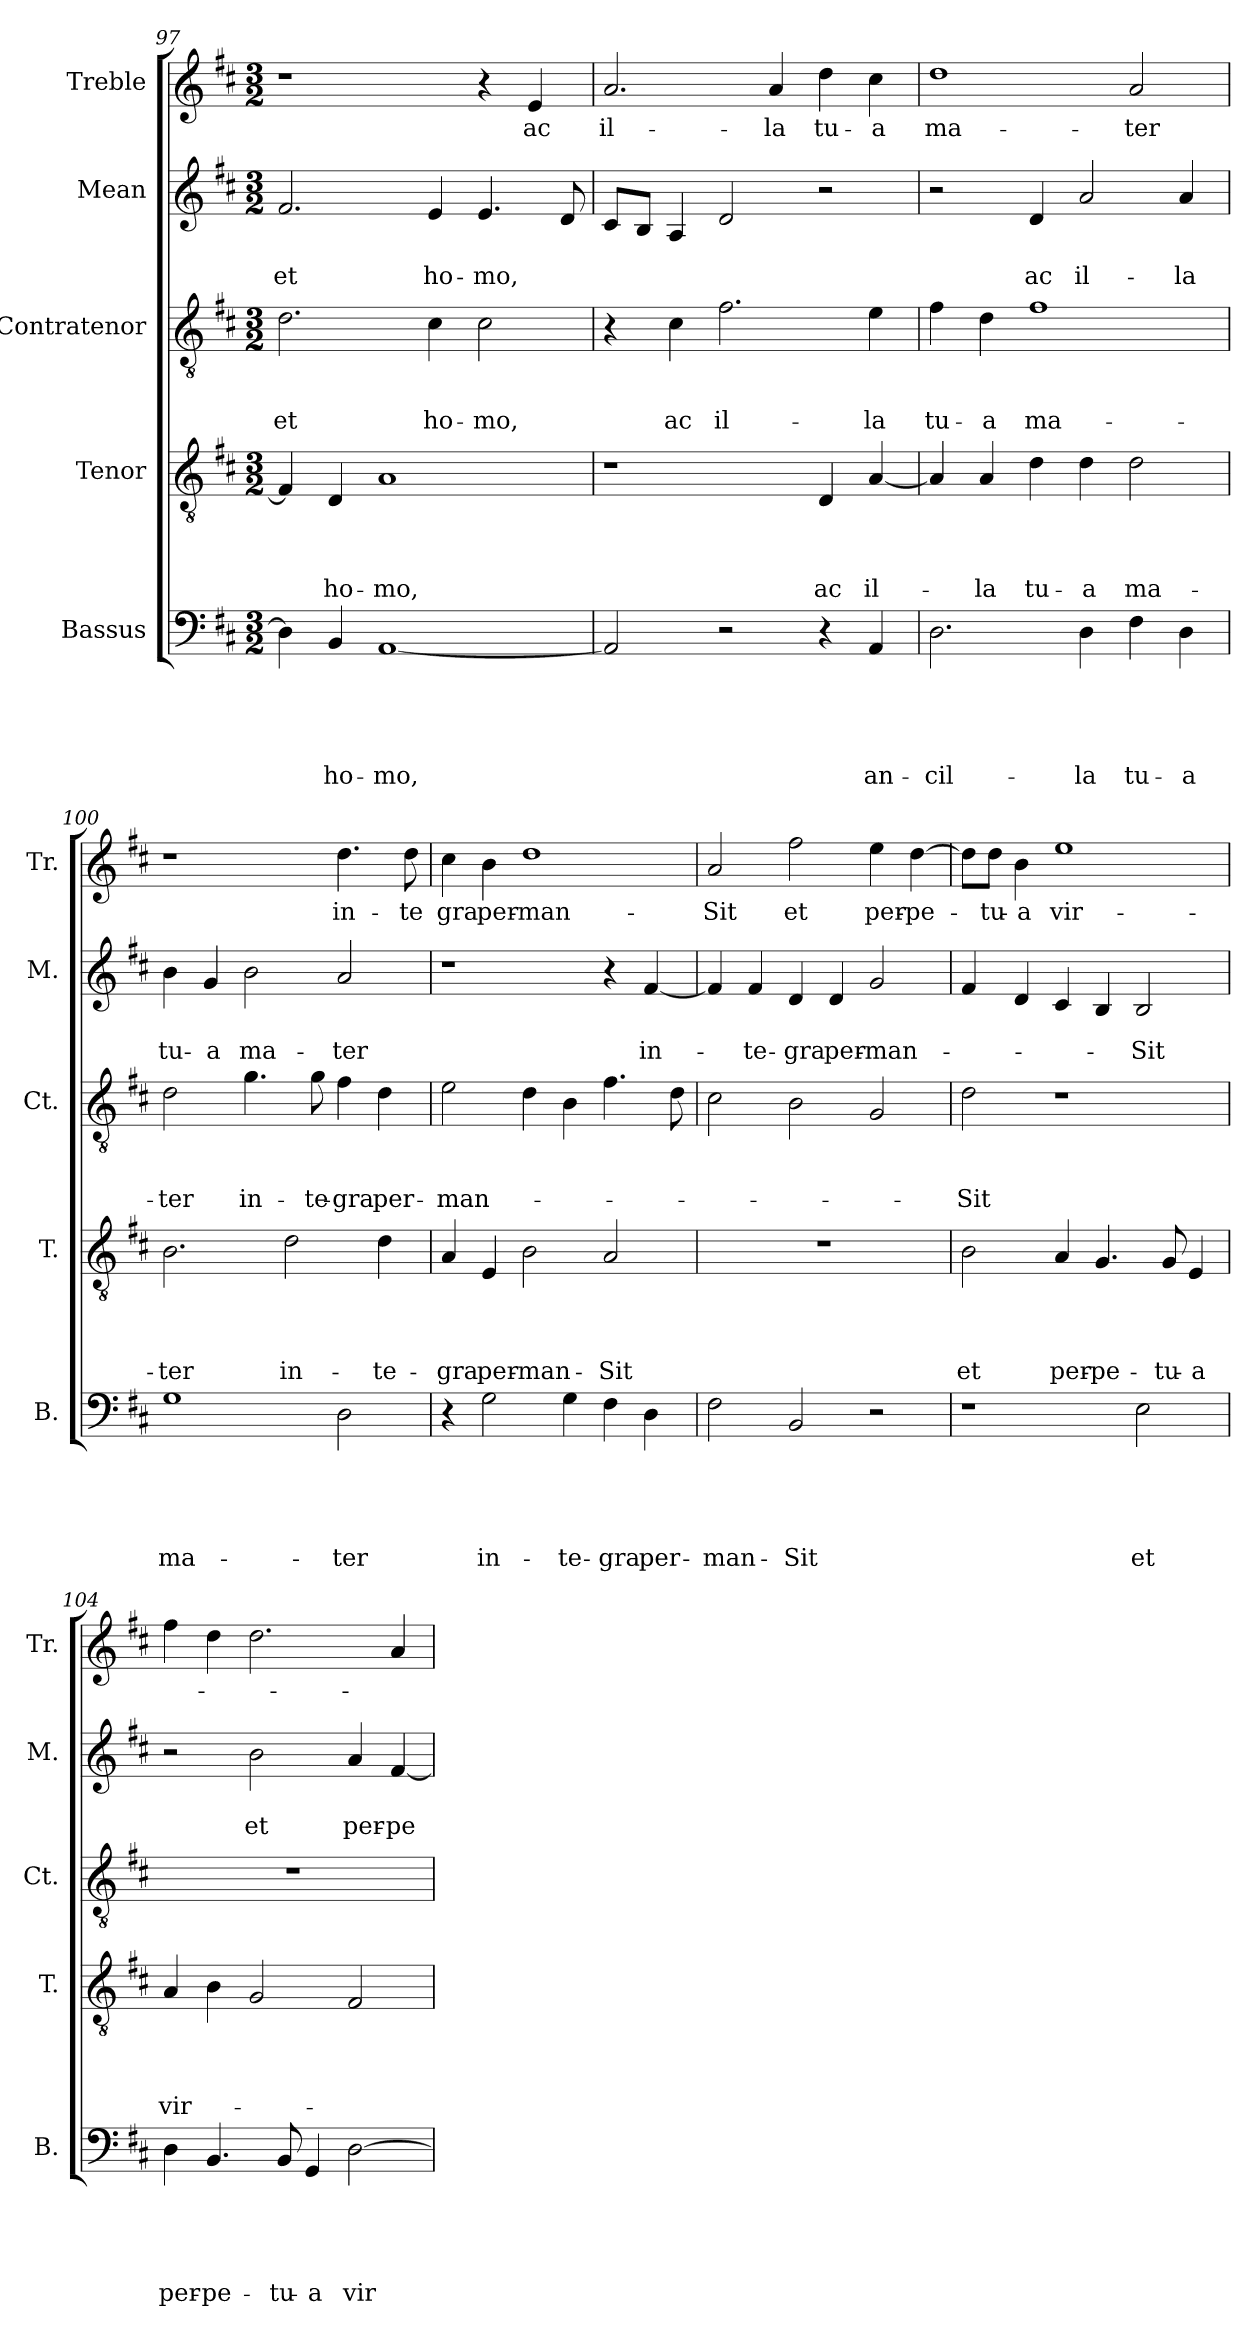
**kern	**text	**text	**text	**text	**text	**kern	**text	**text	**text	**text	**kern	**text	**text	**text	**kern	**text	**text	**kern	**text
*part5	*part5	*part5	*part5	*part5	*part5	*part4	*part4	*part4	*part4	*part4	*part3	*part3	*part3	*part3	*part2	*part2	*part2	*part1	*part1
*staff5	*staff5	*staff5	*staff5	*staff5	*staff5	*staff4	*staff4	*staff4	*staff4	*staff4	*staff3	*staff3	*staff3	*staff3	*staff2	*staff2	*staff2	*staff1	*staff1
*I"Bassus	*	*	*	*	*	*I"Tenor	*	*	*	*	*I"Contratenor	*	*	*	*I"Mean	*	*	*I"Treble	*
*I'B.	*	*	*	*	*	*I'T.	*	*	*	*	*I'Ct.	*	*	*	*I'M.	*	*	*I'Tr.	*
*clefF4	*	*	*	*	*	*clefGv2	*	*	*	*	*clefGv2	*	*	*	*clefG2	*	*	*clefG2	*
*k[f#c#]	*	*	*	*	*	*k[f#c#]	*	*	*	*	*k[f#c#]	*	*	*	*k[f#c#]	*	*	*k[f#c#]	*
*D:	*	*	*	*	*	*D:	*	*	*	*	*D:	*	*	*	*D:	*	*	*D:	*
*M3/2	*	*	*	*	*	*M3/2	*	*	*	*	*M3/2	*	*	*	*M3/2	*	*	*M3/2	*
=97	=97	=97	=97	=97	=97	=97	=97	=97	=97	=97	=97	=97	=97	=97	=97	=97	=97	=97	=97
!	!	!	!	!	!	!	!	!	!	!	!	!	!	!LO:LY:b	!	!	!LO:LY:b	!	!
4D\]	.	.	.	.	.	4F#/]	.	.	.	.	2.d\	.	.	et	2.f#/	.	et	1r	.
!	!	!	!	!	!LO:LY:b	!	!	!	!	!LO:LY:b	!	!	!	!	!	!	!	!	!
4BB/	.	.	.	.	ho-	4D/	.	.	.	ho-	.	.	.	.	.	.	.	.	.
!	!	!	!	!	!LO:LY:b	!	!	!	!	!LO:LY:b	!	!	!	!	!	!	!	!	!
[<1AA	.	.	.	.	-mo,	1A	.	.	.	-mo,	.	.	.	.	.	.	.	.	.
!	!	!	!	!	!	!	!	!	!	!	!	!	!	!LO:LY:b	!	!	!LO:LY:b	!	!
.	.	.	.	.	.	.	.	.	.	.	4c#\	.	.	ho-	4e/	.	ho-	.	.
!	!	!	!	!	!	!	!	!	!	!	!	!	!	!LO:LY:b	!	!	!LO:LY:b	!	!
.	.	.	.	.	.	.	.	.	.	.	2c#\	.	.	-mo,	4.e/	.	-mo,	4r	.
!	!	!	!	!	!	!	!	!	!	!	!	!	!	!	!	!	!	!	!LO:LY:b
.	.	.	.	.	.	.	.	.	.	.	.	.	.	.	.	.	.	4e/	ac
.	.	.	.	.	.	.	.	.	.	.	.	.	.	.	8d/	.	.	.	.
=98	=98	=98	=98	=98	=98	=98	=98	=98	=98	=98	=98	=98	=98	=98	=98	=98	=98	=98	=98
!	!	!	!	!	!	!	!	!	!	!	!	!	!	!	!	!	!	!	!LO:LY:b
2AA/]	.	.	.	.	.	1r	.	.	.	.	4r	.	.	.	8c#/L	.	.	2.a/	il-
.	.	.	.	.	.	.	.	.	.	.	.	.	.	.	8B/J	.	.	.	.
!	!	!	!	!	!	!	!	!	!	!	!	!	!	!LO:LY:b	!	!	!	!	!
.	.	.	.	.	.	.	.	.	.	.	4c#\	.	.	ac	4A/	.	.	.	.
!	!	!	!	!	!	!	!	!	!	!	!	!	!	!LO:LY:b	!	!	!	!	!
2r	.	.	.	.	.	.	.	.	.	.	2.f#\	.	.	il-	2d/	.	.	.	.
!	!	!	!	!	!	!	!	!	!	!	!	!	!	!	!	!	!	!	!LO:LY:b
.	.	.	.	.	.	.	.	.	.	.	.	.	.	.	.	.	.	4a/	-la
!	!	!	!	!	!	!	!	!	!	!LO:LY:b	!	!	!	!	!	!	!	!	!LO:LY:b
4r	.	.	.	.	.	4D/	.	.	.	ac	.	.	.	.	2r	.	.	4dd\	tu-
!	!	!	!	!	!LO:LY:b	!	!	!	!	!LO:LY:b	!	!	!	!LO:LY:b	!	!	!	!	!LO:LY:b
4AA/	.	.	.	.	an-	[<4A/	.	.	.	il-	4e\	.	.	-la	.	.	.	4cc#\	-a
=99	=99	=99	=99	=99	=99	=99	=99	=99	=99	=99	=99	=99	=99	=99	=99	=99	=99	=99	=99
!	!	!	!	!	!LO:LY:b	!	!	!	!	!	!	!	!	!LO:LY:b	!	!	!	!	!LO:LY:b
2.D\	.	.	.	.	-cil-	4A/]	.	.	.	.	4f#\	.	.	tu-	2r	.	.	1dd	ma-
!	!	!	!	!	!	!	!	!	!	!LO:LY:b	!	!	!	!LO:LY:b	!	!	!	!	!
.	.	.	.	.	.	4A/	.	.	.	-la	4d\	.	.	-a	.	.	.	.	.
!	!	!	!	!	!	!	!	!	!	!LO:LY:b	!	!	!	!LO:LY:b	!	!	!LO:LY:b	!	!
.	.	.	.	.	.	4d\	.	.	.	tu-	1f#	.	.	ma-	4d/	.	ac	.	.
!	!	!	!	!	!LO:LY:b	!	!	!	!	!LO:LY:b	!	!	!	!	!	!	!LO:LY:b	!	!
4D\	.	.	.	.	-la	4d\	.	.	.	-a	.	.	.	.	2a/	.	il-	.	.
!	!	!	!	!	!LO:LY:b	!	!	!	!	!LO:LY:b	!	!	!	!	!	!	!	!	!LO:LY:b
4F#\	.	.	.	.	tu-	2d\	.	.	.	ma-	.	.	.	.	.	.	.	2a/	-ter
!	!	!	!	!	!LO:LY:b	!	!	!	!	!	!	!	!	!	!	!	!LO:LY:b	!	!
4D\	.	.	.	.	-a	.	.	.	.	.	.	.	.	.	4a/	.	-la	.	.
=100	=100	=100	=100	=100	=100	=100	=100	=100	=100	=100	=100	=100	=100	=100	=100	=100	=100	=100	=100
!	!	!	!	!	!LO:LY:b	!	!	!	!	!LO:LY:b	!	!	!	!LO:LY:b	!	!	!LO:LY:b	!	!
1G	.	.	.	.	ma-	2.B\	.	.	.	-ter	2d\	.	.	-ter	4b\	.	tu-	1r	.
!	!	!	!	!	!	!	!	!	!	!	!	!	!	!	!	!	!LO:LY:b	!	!
.	.	.	.	.	.	.	.	.	.	.	.	.	.	.	4g/	.	-a	.	.
!	!	!	!	!	!	!	!	!	!	!	!	!	!	!LO:LY:b	!	!	!LO:LY:b	!	!
.	.	.	.	.	.	.	.	.	.	.	4.g\	.	.	in-	2b\	.	ma-	.	.
!	!	!	!	!	!	!	!	!	!	!LO:LY:b	!	!	!	!	!	!	!	!	!
.	.	.	.	.	.	2d\	.	.	.	in-	.	.	.	.	.	.	.	.	.
!	!	!	!	!	!	!	!	!	!	!	!	!	!	!LO:LY:b	!	!	!	!	!
.	.	.	.	.	.	.	.	.	.	.	8g\	.	.	-te-	.	.	.	.	.
!	!	!	!	!	!LO:LY:b	!	!	!	!	!	!	!	!	!LO:LY:b	!	!	!LO:LY:b	!	!LO:LY:b
2D\	.	.	.	.	-ter	.	.	.	.	.	4f#\	.	.	-gra	2a/	.	-ter	4.dd\	in-
!	!	!	!	!	!	!	!	!	!	!LO:LY:b	!	!	!	!LO:LY:b	!	!	!	!	!
.	.	.	.	.	.	4d\	.	.	.	-te-	4d\	.	.	per-	.	.	.	.	.
!	!	!	!	!	!	!	!	!	!	!	!	!	!	!	!	!	!	!	!LO:LY:b
.	.	.	.	.	.	.	.	.	.	.	.	.	.	.	.	.	.	8dd\	-te
!!LO:LB:g=z
=101	=101	=101	=101	=101	=101	=101	=101	=101	=101	=101	=101	=101	=101	=101	=101	=101	=101	=101	=101
!	!	!	!	!	!	!	!	!	!	!LO:LY:b	!	!	!	!LO:LY:b	!	!	!	!	!LO:LY:b
4r	.	.	.	.	.	4A/	.	.	.	-gra	2e\	.	.	-man-	1r	.	.	4cc#\	gra
!	!	!	!	!	!LO:LY:b	!	!	!	!	!LO:LY:b	!	!	!	!	!	!	!	!	!LO:LY:b
2G\	.	.	.	.	in-	4E/	.	.	.	per-	.	.	.	.	.	.	.	4b\	per-
!	!	!	!	!	!	!	!	!	!	!LO:LY:b	!	!	!	!	!	!	!	!	!LO:LY:b:rj
.	.	.	.	.	.	2B\	.	.	.	-man-	4d\	.	.	.	.	.	.	1dd	-man-
!	!	!	!	!	!LO:LY:b	!	!	!	!	!	!	!	!	!	!	!	!	!	!
4G\	.	.	.	.	-te-	.	.	.	.	.	4B\	.	.	.	.	.	.	.	.
!	!	!	!	!	!LO:LY:b:rj	!	!	!	!	!LO:LY:b	!	!	!	!	!	!	!	!	!
4F#\	.	.	.	.	-gra	2A/	.	.	.	-Sit	4.f#\	.	.	.	4r	.	.	.	.
!	!	!	!	!	!LO:LY:b	!	!	!	!	!	!	!	!	!	!	!	!LO:LY:b	!	!
4D\	.	.	.	.	per-	.	.	.	.	.	.	.	.	.	[<4f#/	.	in-	.	.
.	.	.	.	.	.	.	.	.	.	.	8d\	.	.	.	.	.	.	.	.
=102	=102	=102	=102	=102	=102	=102	=102	=102	=102	=102	=102	=102	=102	=102	=102	=102	=102	=102	=102
!	!	!	!	!	!LO:LY:b	!LO:N:vis=1	!	!	!	!	!	!	!	!	!	!	!	!	!LO:LY:b
2F#\	.	.	.	.	-man-	1.r	.	.	.	.	2c#\	.	.	.	4f#/]	.	.	2a/	-Sit
!	!	!	!	!	!	!	!	!	!	!	!	!	!	!	!	!	!LO:LY:b	!	!
.	.	.	.	.	.	.	.	.	.	.	.	.	.	.	4f#/	.	-te-	.	.
!	!	!	!	!	!LO:LY:b	!	!	!	!	!	!	!	!	!	!	!	!LO:LY:b:rj	!	!LO:LY:b
2BB/	.	.	.	.	-Sit	.	.	.	.	.	2B\	.	.	.	4d/	.	-gra	2ff#\	et
!	!	!	!	!	!	!	!	!	!	!	!	!	!	!	!	!	!LO:LY:b	!	!
.	.	.	.	.	.	.	.	.	.	.	.	.	.	.	4d/	.	per-	.	.
!	!	!	!	!	!	!	!	!	!	!	!	!	!	!	!	!	!LO:LY:b	!	!LO:LY:b
2r	.	.	.	.	.	.	.	.	.	.	2G/	.	.	.	2g/	.	-man-	4ee\	per-
!	!	!	!	!	!	!	!	!	!	!	!	!	!	!	!	!	!	!	!LO:LY:b
.	.	.	.	.	.	.	.	.	.	.	.	.	.	.	.	.	.	[>4dd\	-pe-
=103	=103	=103	=103	=103	=103	=103	=103	=103	=103	=103	=103	=103	=103	=103	=103	=103	=103	=103	=103
!	!	!	!	!	!	!	!	!	!	!LO:LY:b	!	!	!	!LO:LY:b	!	!	!	!	!
1r	.	.	.	.	.	2B\	.	.	.	et	2d\	.	.	-Sit	4f#/	.	.	8dd\L]	.
!	!	!	!	!	!	!	!	!	!	!	!	!	!	!	!	!	!	!	!LO:LY:b
.	.	.	.	.	.	.	.	.	.	.	.	.	.	.	.	.	.	8dd\J	-tu-
!	!	!	!	!	!	!	!	!	!	!	!	!	!	!	!	!	!	!	!LO:LY:b:rj
.	.	.	.	.	.	.	.	.	.	.	.	.	.	.	4d/	.	.	4b\	-a
!	!	!	!	!	!	!	!	!	!	!LO:LY:b	!	!	!	!	!	!	!	!	!LO:LY:b
.	.	.	.	.	.	4A/	.	.	.	per-	1r	.	.	.	4c#/	.	.	1ee	vir-
!	!	!	!	!	!	!	!	!	!	!LO:LY:b:rj	!	!	!	!	!	!	!	!	!
.	.	.	.	.	.	4.G/	.	.	.	-pe-	.	.	.	.	4B/	.	.	.	.
!	!	!	!	!	!LO:LY:b	!	!	!	!	!	!	!	!	!	!	!	!LO:LY:b	!	!
2E\	.	.	.	.	et	.	.	.	.	.	.	.	.	.	2B/	.	-Sit	.	.
!	!	!	!	!	!	!	!	!	!	!LO:LY:b	!	!	!	!	!	!	!	!	!
.	.	.	.	.	.	8G/	.	.	.	-tu-	.	.	.	.	.	.	.	.	.
!	!	!	!	!	!	!	!	!	!	!LO:LY:b:rj	!	!	!	!	!	!	!	!	!
.	.	.	.	.	.	4E/	.	.	.	-a	.	.	.	.	.	.	.	.	.
=104	=104	=104	=104	=104	=104	=104	=104	=104	=104	=104	=104	=104	=104	=104	=104	=104	=104	=104	=104
!	!	!	!	!	!LO:LY:b	!	!	!	!	!LO:LY:b	!LO:N:vis=1	!	!	!	!	!	!	!	!
4D\	.	.	.	.	per-	4A/	.	.	.	vir-	1.r	.	.	.	2r	.	.	4ff#\	.
!	!	!	!	!	!LO:LY:b:rj	!	!	!	!	!	!	!	!	!	!	!	!	!	!
4.BB/	.	.	.	.	-pe-	4B\	.	.	.	.	.	.	.	.	.	.	.	4dd\	.
!	!	!	!	!	!	!	!	!	!	!	!	!	!	!	!	!	!LO:LY:b	!	!
.	.	.	.	.	.	2G/	.	.	.	.	.	.	.	.	2b\	.	et	2.dd\	.
!	!	!	!	!	!LO:LY:b	!	!	!	!	!	!	!	!	!	!	!	!	!	!
8BB/	.	.	.	.	-tu-	.	.	.	.	.	.	.	.	.	.	.	.	.	.
!	!	!	!	!	!LO:LY:b:rj	!	!	!	!	!	!	!	!	!	!	!	!	!	!
4GG/	.	.	.	.	-a	.	.	.	.	.	.	.	.	.	.	.	.	.	.
!	!	!	!	!	!LO:LY:b	!	!	!	!	!	!	!	!	!	!	!	!LO:LY:b	!	!
[>2D\	.	.	.	.	vir-	2F#/	.	.	.	.	.	.	.	.	4a/	.	per-	.	.
!	!	!	!	!	!	!	!	!	!	!	!	!	!	!	!	!	!LO:LY:b	!	!
.	.	.	.	.	.	.	.	.	.	.	.	.	.	.	[<4f#/	.	-pe-	4a/	.
=	=	=	=	=	=	=	=	=	=	=	=	=	=	=	=	=	=	=	=
*-	*-	*-	*-	*-	*-	*-	*-	*-	*-	*-	*-	*-	*-	*-	*-	*-	*-	*-	*-
